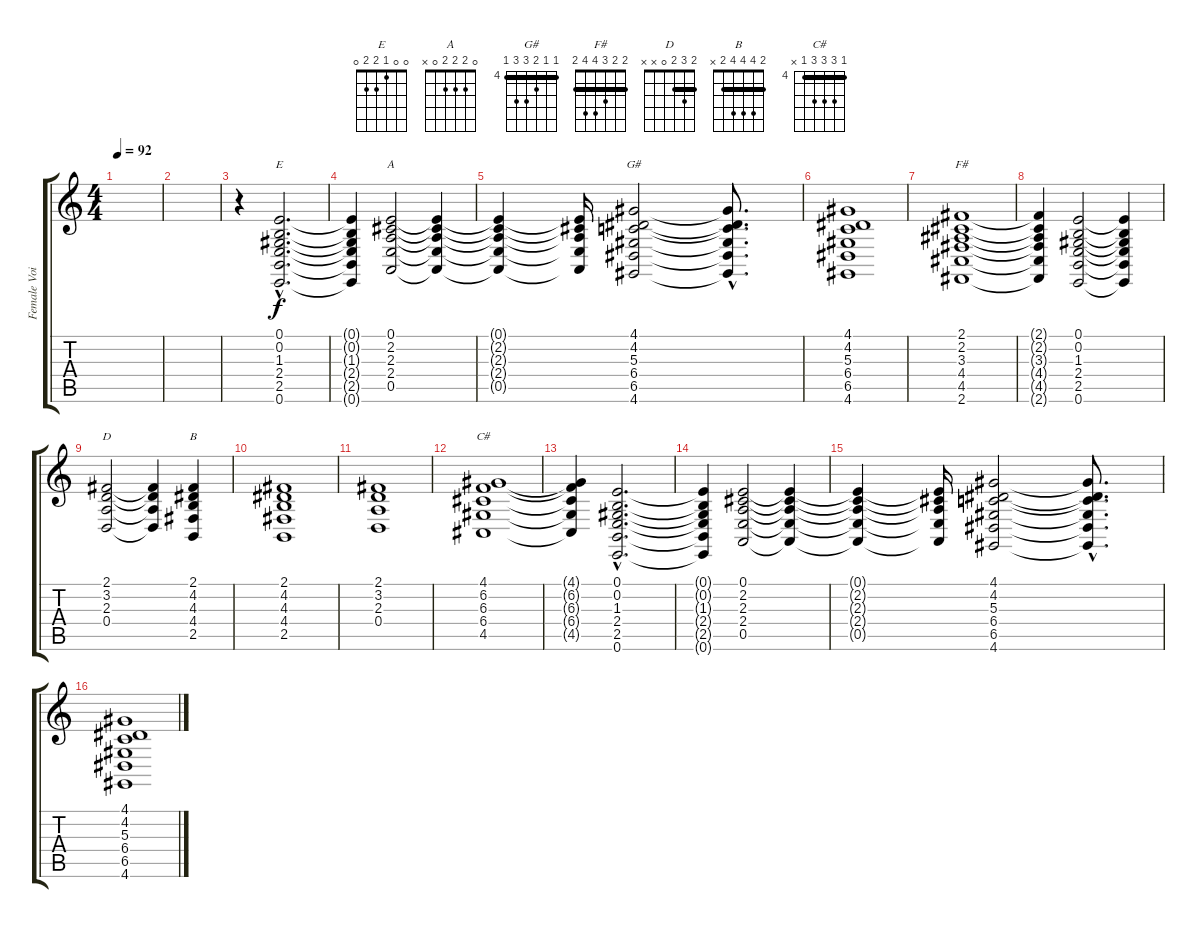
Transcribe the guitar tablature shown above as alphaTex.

\track ("Female Voice Chorus" "Female Voi") {instrument acousticgrandpiano}
\staff {score tabs}
\tuning (E4 B3 G3 D3 A2 E2) {hide}
\chord ("E" 0 0 1 2 2 0)
\chord ("A" 0 2 2 2 0 x)
\chord ("G#" 4 4 5 6 6 4) {firstfret 4 barre 4}
\chord ("F#" 2 2 3 4 4 2) {barre 2}
\chord ("D" 2 3 2 0 x x) {barre 2}
\chord ("B" 2 4 4 4 2 x) {barre 2}
\chord ("C#" 4 6 6 6 4 x) {firstfret 4 barre 4}
\ts (4 4)
\tempo 92
\clef g2
\ks c
|
|
r.4 (0.1{hac} 0.2{hac} 1.3{hac} 2.4{hac} 2.5{hac} 0.6{hac}).2{d ch "E"} |
(0.1{t} 0.2{t} 1.3{t} 2.4{t} 2.5{t} 0.6{t}).4 (0.1 2.2 2.3 2.4 0.5).2{ch "A"} (0.1{t} 2.2{t} 2.3{t} 2.4{t} 0.5{t}).4 |
(0.1{t} 2.2{t} 2.3{t} 2.4{t} 0.5{t}).4 (0.1{t} 2.2{t} 2.3{t} 2.4{t} 0.5{t}).16 (4.1 4.2 5.3 6.4 6.5 4.6).2{ch "G#"} (4.1{hac t} 4.2{hac t} 5.3{hac t} 6.4{hac t} 6.5{hac t} 4.6{hac t}).8{d} |
(4.1 4.2 5.3 6.4 6.5 4.6).1 |
(2.1 2.2 3.3 4.4 4.5 2.6).1{ch "F#"} |
(2.1{t} 2.2{t} 3.3{t} 4.4{t} 4.5{t} 2.6{t}).4 (0.1 0.2 1.3 2.4 2.5 0.6).2 (0.1{t} 0.2{t} 1.3{t} 2.4{t} 2.5{t} 0.6{t}).4 |
(2.1 3.2 2.3 0.4).2{ch "D"} (2.1{t} 3.2{t} 2.3{t} 0.4{t}).4 (2.1 4.2 4.3 4.4 2.5).4{ch "B"} |
(2.1 4.2 4.3 4.4 2.5).1 |
(2.1 3.2 2.3 0.4).1 |
(4.1 6.2 6.3 6.4 4.5).1{ch "C#"} |
(4.1{t} 6.2{t} 6.3{t} 6.4{t} 4.5{t}).4 (0.1{hac} 0.2{hac} 1.3{hac} 2.4{hac} 2.5{hac} 0.6{hac}).2{d} |
(0.1{t} 0.2{t} 1.3{t} 2.4{t} 2.5{t} 0.6{t}).4 (0.1 2.2 2.3 2.4 0.5).2 (0.1{t} 2.2{t} 2.3{t} 2.4{t} 0.5{t}).4 |
(0.1{t} 2.2{t} 2.3{t} 2.4{t} 0.5{t}).4 (0.1{t} 2.2{t} 2.3{t} 2.4{t} 0.5{t}).16 (4.1 4.2 5.3 6.4 6.5 4.6).2 (4.1{hac t} 4.2{hac t} 5.3{hac t} 6.4{hac t} 6.5{hac t} 4.6{hac t}).8{d} |
(4.1 4.2 5.3 6.4 6.5 4.6).1
